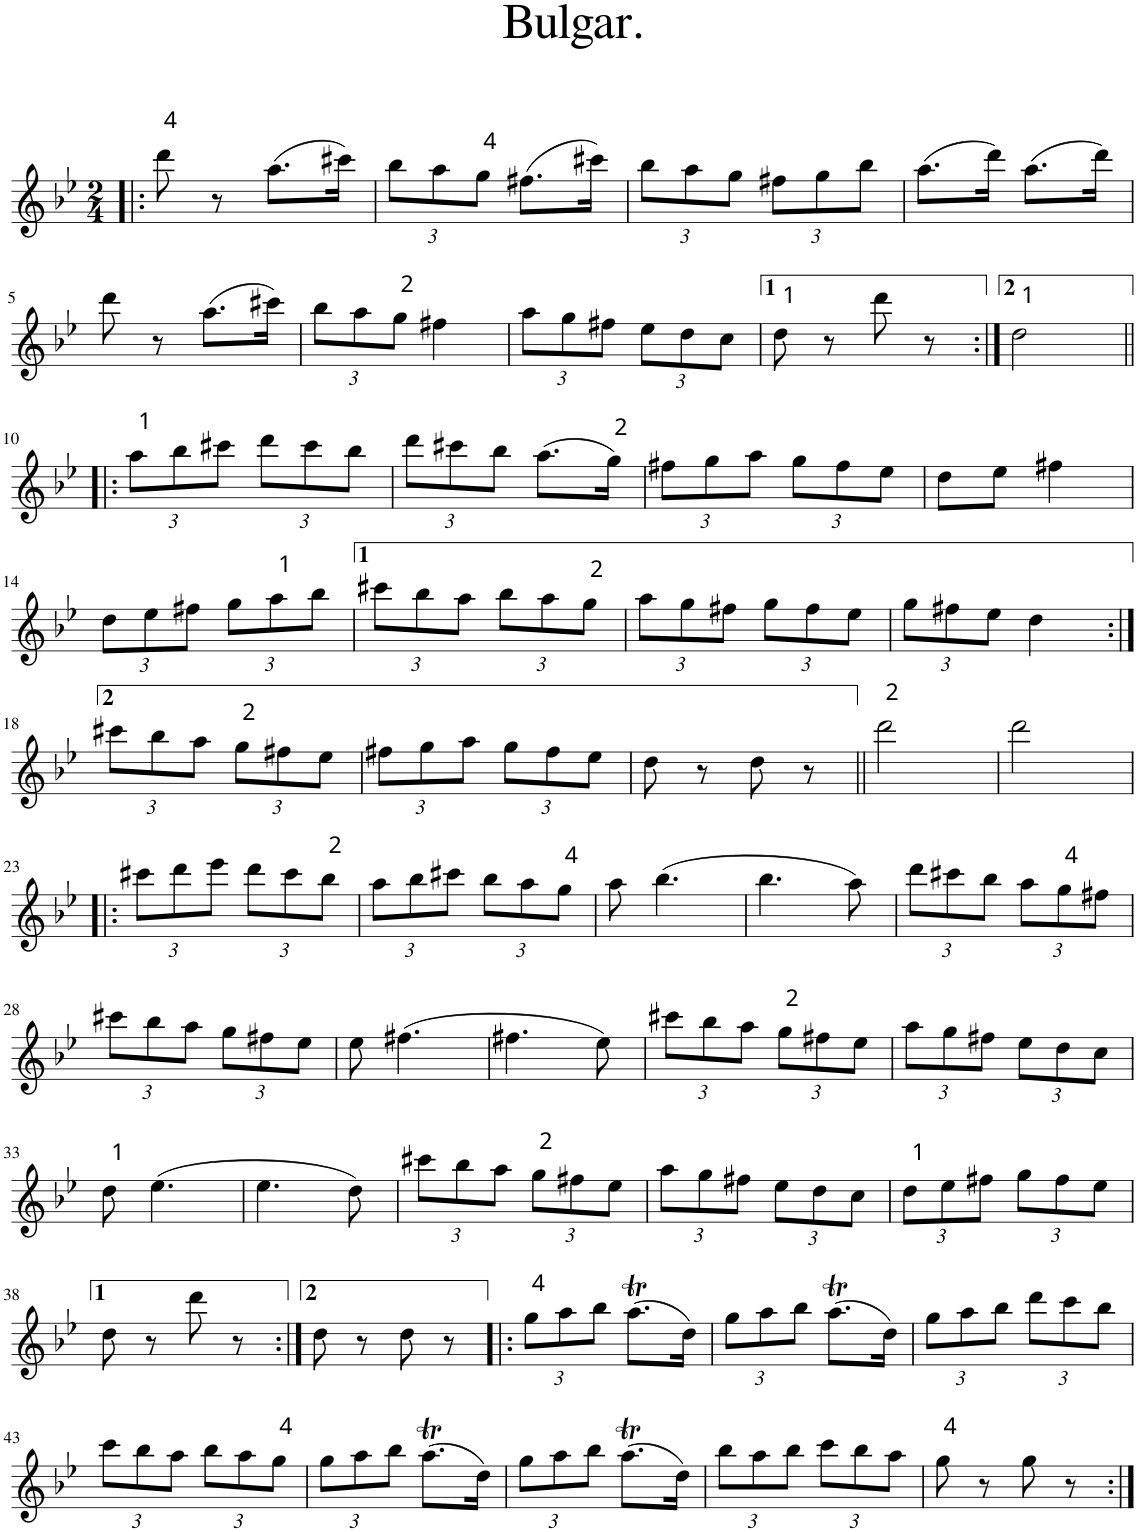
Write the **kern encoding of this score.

**kern
*part1
*staff1
*I"Piano
*I'Pno.
*clefG2
*k[b-e-]
*g:
*M2/4
=1!|:
8ddd\
8r
(8.aa\L
16ccc#X\Jk)
=2
*Xbrackettup
12bb-\L
12aa\
12gg\J
(8.ff#X\L
16ccc#X\Jk)
=3
12bb-\L
12aa\
12gg\J
12ff#X\L
12gg\
12bb-\J
=4
(8.aa\L
16ddd\Jk)
(8.aa\L
16ddd\Jk)
!!LO:LB:g=z
=5
8ddd\
8r
(8.aa\L
16ccc#X\Jk)
=6
12bb-\L
12aa\
12gg\J
4ff#X\
=7
12aa\L
12gg\
12ff#X\J
12ee-\L
12dd\
12cc\J
=8
8dd\
8r
8ddd\
8r
=9:|!
2dd\
!!LO:LB:g=z
=10!|:
12aa\L
12bb-\
12ccc#X\J
12ddd\L
12ccc#\
12bb-\J
=11
12ddd\L
12ccc#X\
12bb-\J
(8.aa\L
16gg\Jk)
=12
12ff#X\L
12gg\
12aa\J
12gg\L
12ff#\
12ee-\J
=13
8dd\L
8ee-\J
4ff#X\
!!LO:LB:g=z
=14
12dd\L
12ee-\
12ff#X\J
12gg\L
12aa\
12bb-\J
=15
12ccc#X\L
12bb-\
12aa\J
12bb-\L
12aa\
12gg\J
=16
12aa\L
12gg\
12ff#X\J
12gg\L
12ff#\
12ee-\J
=17
12gg\L
12ff#X\
12ee-\J
4dd\
!!LO:LB:g=z
=18:|!
12ccc#X\L
12bb-\
12aa\J
12gg\L
12ff#X\
12ee-\J
=19
12ff#X\L
12gg\
12aa\J
12gg\L
12ff#\
12ee-\J
=20
8dd\
8r
8dd\
8r
=21||
2ddd\
=22
2ddd\
!!LO:LB:g=z
=23!|:
12ccc#X\L
12ddd\
12eee-\J
12ddd\L
12ccc#\
12bb-\J
=24
12aa\L
12bb-\
12ccc#X\J
12bb-\L
12aa\
12gg\J
=25
8aa\
(4.bb-\
=26
4.bb-\
8aa\)
=27
12ddd\L
12ccc#X\
12bb-\J
12aa\L
12gg\
12ff#X\J
!!LO:LB:g=z
=28
12ccc#X\L
12bb-\
12aa\J
12gg\L
12ff#X\
12ee-\J
=29
8ee-\
(4.ff#X\
=30
4.ff#X\
8ee-\)
=31
12ccc#X\L
12bb-\
12aa\J
12gg\L
12ff#X\
12ee-\J
=32
12aa\L
12gg\
12ff#X\J
12ee-\L
12dd\
12cc\J
!!LO:LB:g=z
=33
8dd\
(4.ee-\
=34
4.ee-\
8dd\)
=35
12ccc#X\L
12bb-\
12aa\J
12gg\L
12ff#X\
12ee-\J
=36
12aa\L
12gg\
12ff#X\J
12ee-\L
12dd\
12cc\J
=37
12dd\L
12ee-\
12ff#X\J
12gg\L
12ff#\
12ee-\J
!!LO:LB:g=z
=38
8dd\
8r
8ddd\
8r
=39:|!
8dd\
8r
8dd\
8r
=40!|:
12gg\L
12aa\
12bb-\J
(8.aat\L
16dd\Jk)
=41
12gg\L
12aa\
12bb-\J
(8.aat\L
16dd\Jk)
=42
12gg\L
12aa\
12bb-\J
12ddd\L
12ccc\
12bb-\J
!!LO:LB:g=z
=43
12ccc\L
12bb-\
12aa\J
12bb-\L
12aa\
12gg\J
=44
12gg\L
12aa\
12bb-\J
(8.aat\L
16dd\Jk)
=45
12gg\L
12aa\
12bb-\J
(8.aat\L
16dd\Jk)
=46
12bb-\L
12aa\
12bb-\J
12ccc\L
12bb-\
12aa\J
=47
8gg\
8r
8gg\
8r
=:|!
*-
